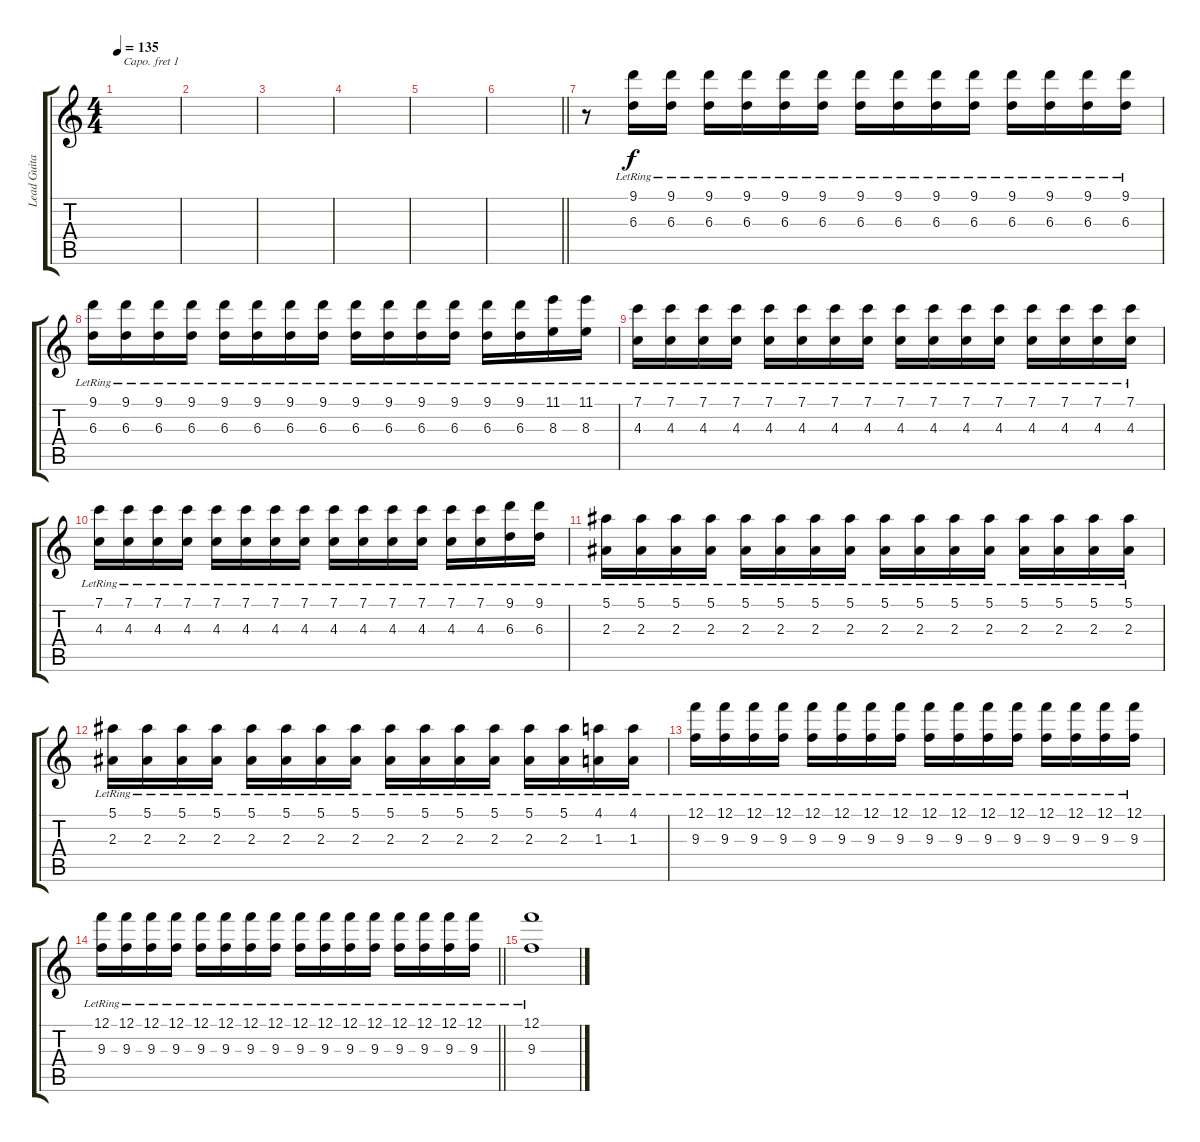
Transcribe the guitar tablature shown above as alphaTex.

\track ("Lead Guitar 2" "Lead Guita") {instrument electricguitarclean}
\staff {score tabs}
\capo 1
\tuning (E4 B3 G3 D3 A2 E2) {hide}
\ts (4 4)
\tempo 135
\clef g2
\ks c
|
|
|
|
|
\barLineRight lightlight
|
r.8{instrument overdrivenguitar} (9.1{lr} 6.3{lr}).16 (9.1{lr} 6.3{lr}).16 (9.1{lr} 6.3{lr}).16 (9.1{lr} 6.3{lr}).16 (9.1{lr} 6.3{lr}).16 (9.1{lr} 6.3{lr}).16 (9.1{lr} 6.3{lr}).16 (9.1{lr} 6.3{lr}).16 (9.1{lr} 6.3{lr}).16 (9.1{lr} 6.3{lr}).16 (9.1{lr} 6.3{lr}).16 (9.1{lr} 6.3{lr}).16 (9.1{lr} 6.3{lr}).16 (9.1{lr} 6.3{lr}).16 |
(9.1{lr} 6.3{lr}).16 (9.1{lr} 6.3{lr}).16 (9.1{lr} 6.3{lr}).16 (9.1{lr} 6.3{lr}).16 (9.1{lr} 6.3{lr}).16 (9.1{lr} 6.3{lr}).16 (9.1{lr} 6.3{lr}).16 (9.1{lr} 6.3{lr}).16 (9.1{lr} 6.3{lr}).16 (9.1{lr} 6.3{lr}).16 (9.1{lr} 6.3{lr}).16 (9.1{lr} 6.3{lr}).16 (9.1{lr} 6.3{lr}).16 (9.1{lr} 6.3{lr}).16 (11.1{lr} 8.3{lr}).16 (11.1{lr} 8.3{lr}).16 |
(7.1{lr} 4.3{lr}).16 (7.1{lr} 4.3{lr}).16 (7.1{lr} 4.3{lr}).16 (7.1{lr} 4.3{lr}).16 (7.1{lr} 4.3{lr}).16 (7.1{lr} 4.3{lr}).16 (7.1{lr} 4.3{lr}).16 (7.1{lr} 4.3{lr}).16 (7.1{lr} 4.3{lr}).16 (7.1{lr} 4.3{lr}).16 (7.1{lr} 4.3{lr}).16 (7.1{lr} 4.3{lr}).16 (7.1{lr} 4.3{lr}).16 (7.1{lr} 4.3{lr}).16 (7.1{lr} 4.3{lr}).16 (7.1{lr} 4.3{lr}).16 |
(7.1{lr} 4.3{lr}).16 (7.1{lr} 4.3{lr}).16 (7.1{lr} 4.3{lr}).16 (7.1{lr} 4.3{lr}).16 (7.1{lr} 4.3{lr}).16 (7.1{lr} 4.3{lr}).16 (7.1{lr} 4.3{lr}).16 (7.1{lr} 4.3{lr}).16 (7.1{lr} 4.3{lr}).16 (7.1{lr} 4.3{lr}).16 (7.1{lr} 4.3{lr}).16 (7.1{lr} 4.3{lr}).16 (7.1{lr} 4.3{lr}).16 (7.1{lr} 4.3{lr}).16 (9.1{lr} 6.3{lr}).16 (9.1{lr} 6.3{lr}).16 |
(5.1{lr} 2.3{lr}).16 (5.1{lr} 2.3{lr}).16 (5.1{lr} 2.3{lr}).16 (5.1{lr} 2.3{lr}).16 (5.1{lr} 2.3{lr}).16 (5.1{lr} 2.3{lr}).16 (5.1{lr} 2.3{lr}).16 (5.1{lr} 2.3{lr}).16 (5.1{lr} 2.3{lr}).16 (5.1{lr} 2.3{lr}).16 (5.1{lr} 2.3{lr}).16 (5.1{lr} 2.3{lr}).16 (5.1{lr} 2.3{lr}).16 (5.1{lr} 2.3{lr}).16 (5.1{lr} 2.3{lr}).16 (5.1{lr} 2.3{lr}).16 |
(5.1{lr} 2.3{lr}).16 (5.1{lr} 2.3{lr}).16 (5.1{lr} 2.3{lr}).16 (5.1{lr} 2.3{lr}).16 (5.1{lr} 2.3{lr}).16 (5.1{lr} 2.3{lr}).16 (5.1{lr} 2.3{lr}).16 (5.1{lr} 2.3{lr}).16 (5.1{lr} 2.3{lr}).16 (5.1{lr} 2.3{lr}).16 (5.1{lr} 2.3{lr}).16 (5.1{lr} 2.3{lr}).16 (5.1{lr} 2.3{lr}).16 (5.1{lr} 2.3{lr}).16 (4.1{lr} 1.3{lr}).16 (4.1{lr} 1.3{lr}).16 |
(12.1{lr} 9.3{lr}).16 (12.1{lr} 9.3{lr}).16 (12.1{lr} 9.3{lr}).16 (12.1{lr} 9.3{lr}).16 (12.1{lr} 9.3{lr}).16 (12.1{lr} 9.3{lr}).16 (12.1{lr} 9.3{lr}).16 (12.1{lr} 9.3{lr}).16 (12.1{lr} 9.3{lr}).16 (12.1{lr} 9.3{lr}).16 (12.1{lr} 9.3{lr}).16 (12.1{lr} 9.3{lr}).16 (12.1{lr} 9.3{lr}).16 (12.1{lr} 9.3{lr}).16 (12.1{lr} 9.3{lr}).16 (12.1{lr} 9.3{lr}).16 |
\barLineRight lightlight
(12.1{lr} 9.3{lr}).16 (12.1{lr} 9.3{lr}).16 (12.1{lr} 9.3{lr}).16 (12.1{lr} 9.3{lr}).16 (12.1{lr} 9.3{lr}).16 (12.1{lr} 9.3{lr}).16 (12.1{lr} 9.3{lr}).16 (12.1{lr} 9.3{lr}).16 (12.1{lr} 9.3{lr}).16 (12.1{lr} 9.3{lr}).16 (12.1{lr} 9.3{lr}).16 (12.1{lr} 9.3{lr}).16 (12.1{lr} 9.3{lr}).16 (12.1{lr} 9.3{lr}).16 (12.1{lr} 9.3{lr}).16 (12.1{lr} 9.3{lr}).16 |
(12.1{lr} 9.3{lr}).1
